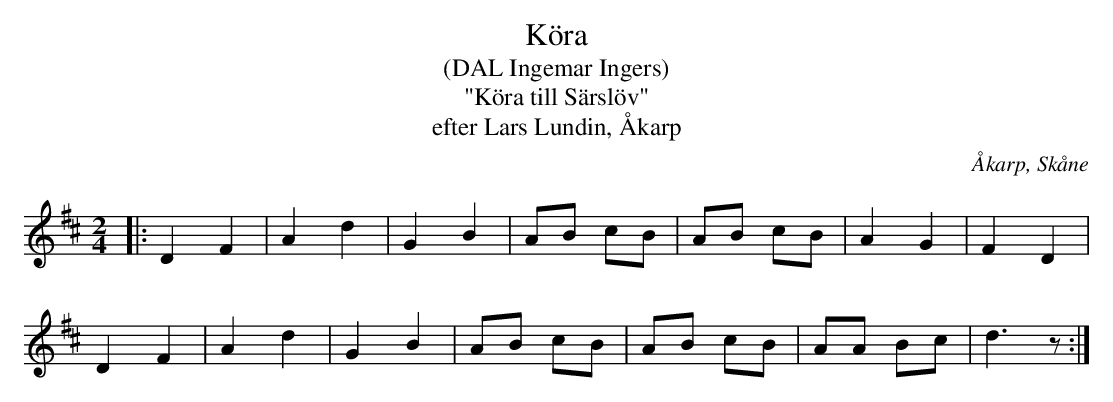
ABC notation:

X:1
T:Köra
T:(DAL Ingemar Ingers)
T:"Köra till Särslöv"
T:efter Lars Lundin, Åkarp
O:Åkarp, Skåne
M:2/4
L:1/8
K:D
|: D2 F2 | A2 d2 | G2 B2 | AB cB | AB cB | A2 G2 | F2 D2 |
   D2 F2 | A2 d2 | G2 B2 | AB cB | AB cB | AA Bc | d3 z :|
